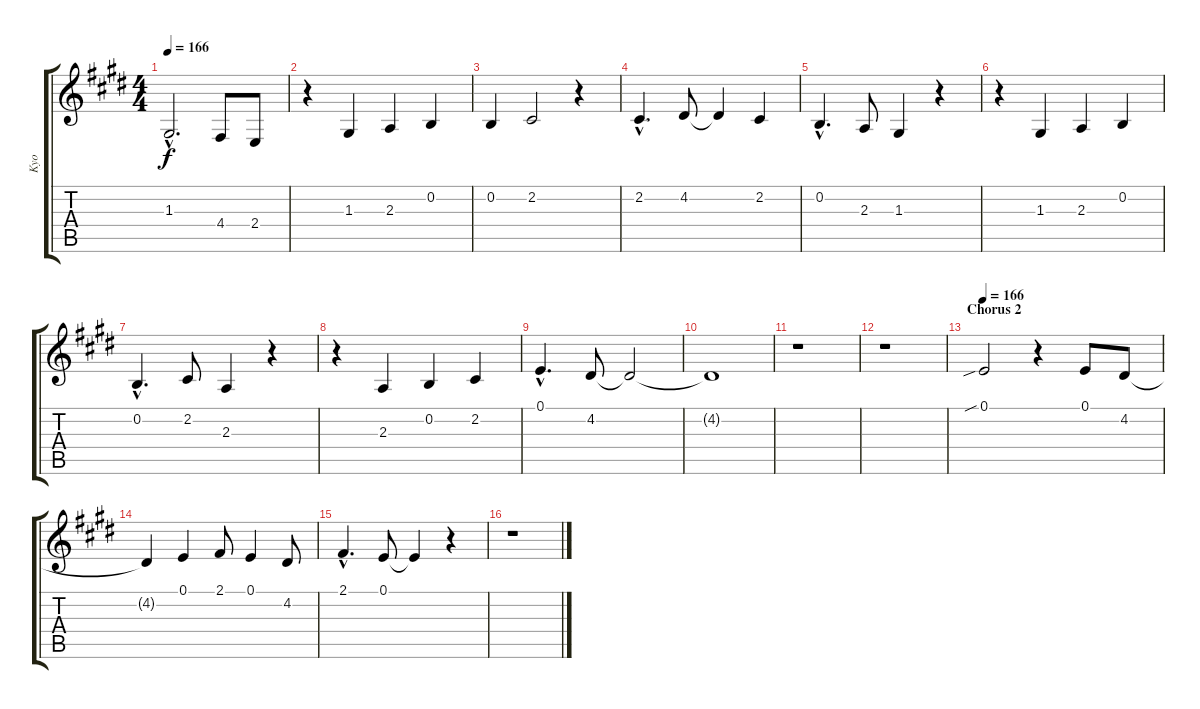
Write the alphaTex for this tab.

\track ("Kyo" "Kyo") {instrument stringensemble1}
\staff {score tabs}
\tuning (E4 B3 G3 D3 A2 E2) {hide}
\ts (4 4)
\tempo 166
\clef g2
\ks e
1.3{hac}.2{d dy f} 4.4.8 2.4.8 |
r.4 1.3.4 2.3.4 0.2.4 |
0.2.4 2.2.2 r.4 |
2.2{hac}.4{d} 4.2.8 4.2{t}.4 2.2.4 |
0.2{hac}.4{d} 2.3.8 1.3.4 r.4 |
r.4 1.3.4 2.3.4 0.2.4 |
0.2{hac}.4{d} 2.2.8 2.3.4 r.4 |
r.4 2.3.4 0.2.4 2.2.4 |
0.1{hac}.4{d} 4.2.8 4.2{t}.2 |
4.2{t}.1 |
r.1 |
r.1 |
\section ("" "Chorus 2")
\tempo 166
0.1{sib}.2 r.4 0.1.8 4.2.8 |
4.2{t}.4 0.1.4 2.1.8 0.1.4 4.2.8 |
2.1{hac}.4{d} 0.1.8 0.1{t}.4 r.4 |
r.1
